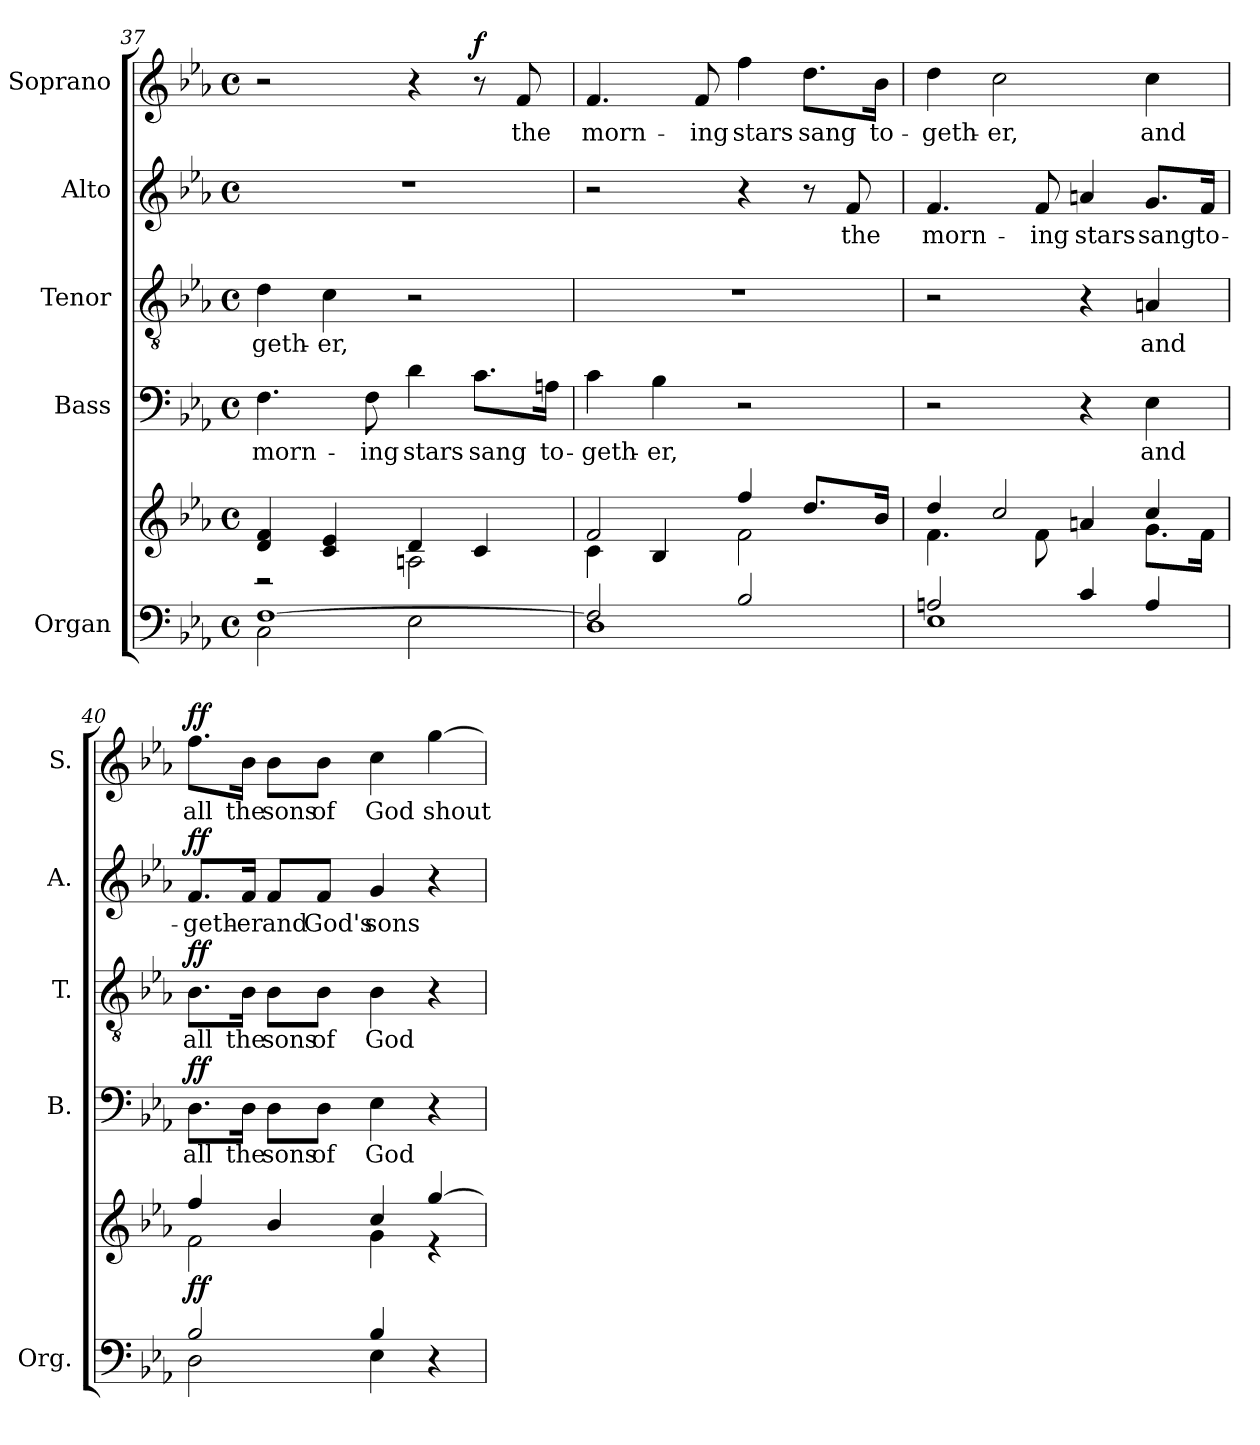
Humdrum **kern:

**kern	**kern	**dynam	**kern	**text	**dynam	**kern	**text	**dynam	**kern	**text	**dynam	**kern	**text	**dynam
*part5	*part5	*part5	*part4	*part4	*part4	*part3	*part3	*part3	*part2	*part2	*part2	*part1	*part1	*part1
*staff6	*staff5	*staff5/6	*staff4	*staff4	*staff4	*staff3	*staff3	*staff3	*staff2	*staff2	*staff2	*staff1	*staff1	*staff1
*I"Organ	*	*	*I"Bass	*	*	*I"Tenor	*	*	*I"Alto	*	*	*I"Soprano	*	*
*I'Org.	*	*	*I'B.	*	*	*I'T.	*	*	*I'A.	*	*	*I'S.	*	*
!!LO:LB:g=z
*clefF4	*clefG2	*	*clefF4	*	*	*clefGv2	*	*	*clefG2	*	*	*clefG2	*	*
*	*	*	*	*	*	*ITrd7c12	*	*	*	*	*	*	*	*
*k[b-e-a-]	*k[b-e-a-]	*	*k[b-e-a-]	*	*	*k[b-e-a-]	*	*	*k[b-e-a-]	*	*	*k[b-e-a-]	*	*
*E-:	*E-:	*	*E-:	*	*	*E-:	*	*	*E-:	*	*	*E-:	*	*
*M4/4	*M4/4	*	*M4/4	*	*	*M4/4	*	*	*M4/4	*	*	*M4/4	*	*
*met(c)	*met(c)	*	*met(c)	*	*	*met(c)	*	*	*met(c)	*	*	*met(c)	*	*
=37	=37	=37	=37	=37	=37	=37	=37	=37	=37	=37	=37	=37	=37	=37
*^	*^	*	*	*	*	*	*	*	*	*	*	*	*	*
!	!	!	!	!	!	!LO:LY:b:color=#000000	!	!	!	!	!	!	!	!	!	!
!	!	!	!	!	!	!	!	!	!LO:LY:b:color=#000000	!	!	!	!	!	!	!
[>1Fi	2Ci\	4di/ 4fi	2r	.	4.Fi\	morn-	.	4Di\	-geth-	.	1r	.	.	2r	.	.
!	!	!	!	!	!	!	!	!	!LO:LY:b:color=#000000	!	!	!	!	!	!	!
.	.	4ci/ 4e-i	.	.	.	.	.	4Ci\	-er,	.	.	.	.	.	.	.
!	!	!	!	!	!	!LO:LY:b:color=#000000	!	!	!	!	!	!	!	!	!	!
.	.	.	.	.	8Fi\	-ing	.	.	.	.	.	.	.	.	.	.
!	!	!	!	!	!	!LO:LY:b:color=#000000	!	!	!	!	!	!	!	!	!	!
.	2E-i\	4di/	2Ani\	.	4di\	stars	.	2r	.	.	.	.	.	4r	.	.
!	!	!	!	!	!	!LO:LY:b:color=#000000	!	!	!	!	!	!	!	!	!	!
.	.	4ci/	.	.	8.ci\L	sang	.	.	.	.	.	.	.	8r	.	f
!	!	!	!	!	!	!	!	!	!	!	!	!	!	!	!LO:LY:b:color=#000000	!
.	.	.	.	.	.	.	.	.	.	.	.	.	.	8fi/	the	.
!	!	!	!	!	!	!LO:LY:b:color=#000000	!	!	!	!	!	!	!	!	!	!
.	.	.	.	.	16Ani\Jk	to-	.	.	.	.	.	.	.	.	.	.
=38	=38	=38	=38	=38	=38	=38	=38	=38	=38	=38	=38	=38	=38	=38	=38	=38
!	!	!	!	!	!	!LO:LY:b:color=#000000	!	!	!	!	!	!	!	!	!	!
!	!	!	!	!	!	!	!	!	!	!	!	!	!	!	!LO:LY:b:color=#000000	!
2Fi/]	1Di	2fi/	4ci\	.	4ci\	-geth-	.	1r	.	.	2r	.	.	4.fi/	morn-	.
!	!	!	!	!	!	!LO:LY:b:color=#000000	!	!	!	!	!	!	!	!	!	!
.	.	.	4B-i/	.	4B-i\	-er,	.	.	.	.	.	.	.	.	.	.
!	!	!	!	!	!	!	!	!	!	!	!	!	!	!	!LO:LY:b:color=#000000	!
.	.	.	.	.	.	.	.	.	.	.	.	.	.	8fi/	-ing	.
!	!	!	!	!	!	!	!	!	!	!	!	!	!	!	!LO:LY:b:color=#000000	!
2B-i/	.	4ffi/	2fi\	.	2r	.	.	.	.	.	4r	.	.	4ffi\	stars	.
!	!	!	!	!	!	!	!	!	!	!	!	!	!	!	!LO:LY:b:color=#000000	!
.	.	8.ddi/L	.	.	.	.	.	.	.	.	8r	.	.	8.ddi\L	sang	.
!	!	!	!	!	!	!	!	!	!	!	!	!LO:LY:b:color=#000000	!	!	!	!
.	.	.	.	.	.	.	.	.	.	.	8fi/	the	.	.	.	.
!	!	!	!	!	!	!	!	!	!	!	!	!	!	!	!LO:LY:b:color=#000000	!
.	.	16b-i/Jk	.	.	.	.	.	.	.	.	.	.	.	16b-i\Jk	to-	.
=39	=39	=39	=39	=39	=39	=39	=39	=39	=39	=39	=39	=39	=39	=39	=39	=39
!	!	!	!	!	!	!	!	!	!	!	!	!LO:LY:b:color=#000000	!	!	!	!
!	!	!	!	!	!	!	!	!	!	!	!	!	!	!	!LO:LY:b:color=#000000	!
2Ani/	1E-i	4ddi/	4.fi\	.	2r	.	.	2r	.	.	4.fi/	morn-	.	4ddi\	-geth-	.
!	!	!	!	!	!	!	!	!	!	!	!	!	!	!	!LO:LY:b:color=#000000	!
.	.	2cci/	.	.	.	.	.	.	.	.	.	.	.	2cci\	-er,	.
!	!	!	!	!	!	!	!	!	!	!	!	!LO:LY:b:color=#000000	!	!	!	!
.	.	.	8fi\	.	.	.	.	.	.	.	8fi/	-ing	.	.	.	.
!	!	!	!	!	!	!	!	!	!	!	!	!LO:LY:b:color=#000000	!	!	!	!
4ci/	.	.	4ani/	.	4r	.	.	4r	.	.	4ani/	stars	.	.	.	.
!	!	!	!	!	!	!LO:LY:b:color=#000000	!	!	!	!	!	!	!	!	!	!
!	!	!	!	!	!	!	!	!	!LO:LY:b:color=#000000	!	!	!	!	!	!	!
!	!	!	!	!	!	!	!	!	!	!	!	!LO:LY:b:color=#000000	!	!	!	!
!	!	!	!	!	!	!	!	!	!	!	!	!	!	!	!LO:LY:b:color=#000000	!
4Ai/	.	4cci/	8.gi\L	.	4E-i\	and	.	4AAni/	and	.	8.gi/L	sang	.	4cci\	and	.
!	!	!	!	!	!	!	!	!	!	!	!	!LO:LY:b:color=#000000	!	!	!	!
.	.	.	16fi\Jk	.	.	.	.	.	.	.	16fi/Jk	to-	.	.	.	.
=40	=40	=40	=40	=40	=40	=40	=40	=40	=40	=40	=40	=40	=40	=40	=40	=40
!	!	!	!	!	!	!LO:LY:b:color=#000000	!	!	!	!	!	!	!	!	!	!
!	!	!	!	!	!	!	!	!	!LO:LY:b:color=#000000	!	!	!	!	!	!	!
!	!	!	!	!	!	!	!	!	!	!	!	!LO:LY:b:color=#000000	!	!	!	!
!	!	!	!	!	!	!	!	!	!	!	!	!	!	!	!LO:LY:b:color=#000000	!
2B-i/	2Di\	4ffi/	2fi\	ff	8.Di\L	all	ff	8.BB-i\L	all	ff	8.fi/L	-geth-	ff	8.ffi\L	all	ff
!	!	!	!	!	!	!LO:LY:b:color=#000000	!	!	!	!	!	!	!	!	!	!
!	!	!	!	!	!	!	!	!	!LO:LY:b:color=#000000	!	!	!	!	!	!	!
!	!	!	!	!	!	!	!	!	!	!	!	!LO:LY:b:color=#000000	!	!	!	!
!	!	!	!	!	!	!	!	!	!	!	!	!	!	!	!LO:LY:b:color=#000000	!
.	.	.	.	.	16Di\Jk	the	.	16BB-i\Jk	the	.	16fi/Jk	-er	.	16b-i\Jk	the	.
!	!	!	!	!	!	!LO:LY:b:color=#000000	!	!	!	!	!	!	!	!	!	!
!	!	!	!	!	!	!	!	!	!LO:LY:b:color=#000000	!	!	!	!	!	!	!
!	!	!	!	!	!	!	!	!	!	!	!	!LO:LY:b:color=#000000	!	!	!	!
!	!	!	!	!	!	!	!	!	!	!	!	!	!	!	!LO:LY:b:color=#000000	!
.	.	4b-i/	.	.	8Di\L	sons	.	8BB-i\L	sons	.	8fi/L	and	.	8b-i\L	sons	.
!	!	!	!	!	!	!LO:LY:b:color=#000000	!	!	!	!	!	!	!	!	!	!
!	!	!	!	!	!	!	!	!	!LO:LY:b:color=#000000	!	!	!	!	!	!	!
!	!	!	!	!	!	!	!	!	!	!	!	!LO:LY:b:color=#000000	!	!	!	!
!	!	!	!	!	!	!	!	!	!	!	!	!	!	!	!LO:LY:b:color=#000000	!
.	.	.	.	.	8Di\J	of	.	8BB-i\J	of	.	8fi/J	God's	.	8b-i\J	of	.
!	!	!	!	!	!	!LO:LY:b:color=#000000	!	!	!	!	!	!	!	!	!	!
!	!	!	!	!	!	!	!	!	!LO:LY:b:color=#000000	!	!	!	!	!	!	!
!	!	!	!	!	!	!	!	!	!	!	!	!LO:LY:b:color=#000000	!	!	!	!
!	!	!	!	!	!	!	!	!	!	!	!	!	!	!	!LO:LY:b:color=#000000	!
4B-i/	4E-i\	4cci/	4gi\	.	4E-i\	God	.	4BB-i\	God	.	4gi/	sons	.	4cci\	God	.
!	!	!	!	!	!	!	!	!	!	!	!	!	!	!	!LO:LY:b:color=#000000	!
4r	4ryy	[>4ggi/	4r	.	4r	.	.	4r	.	.	4r	.	.	[>4ggi\	shout-	.
*v	*v	*	*	*	*	*	*	*	*	*	*	*	*	*	*	*
*	*v	*v	*	*	*	*	*	*	*	*	*	*	*	*	*
=	=	=	=	=	=	=	=	=	=	=	=	=	=	=
*-	*-	*-	*-	*-	*-	*-	*-	*-	*-	*-	*-	*-	*-	*-
